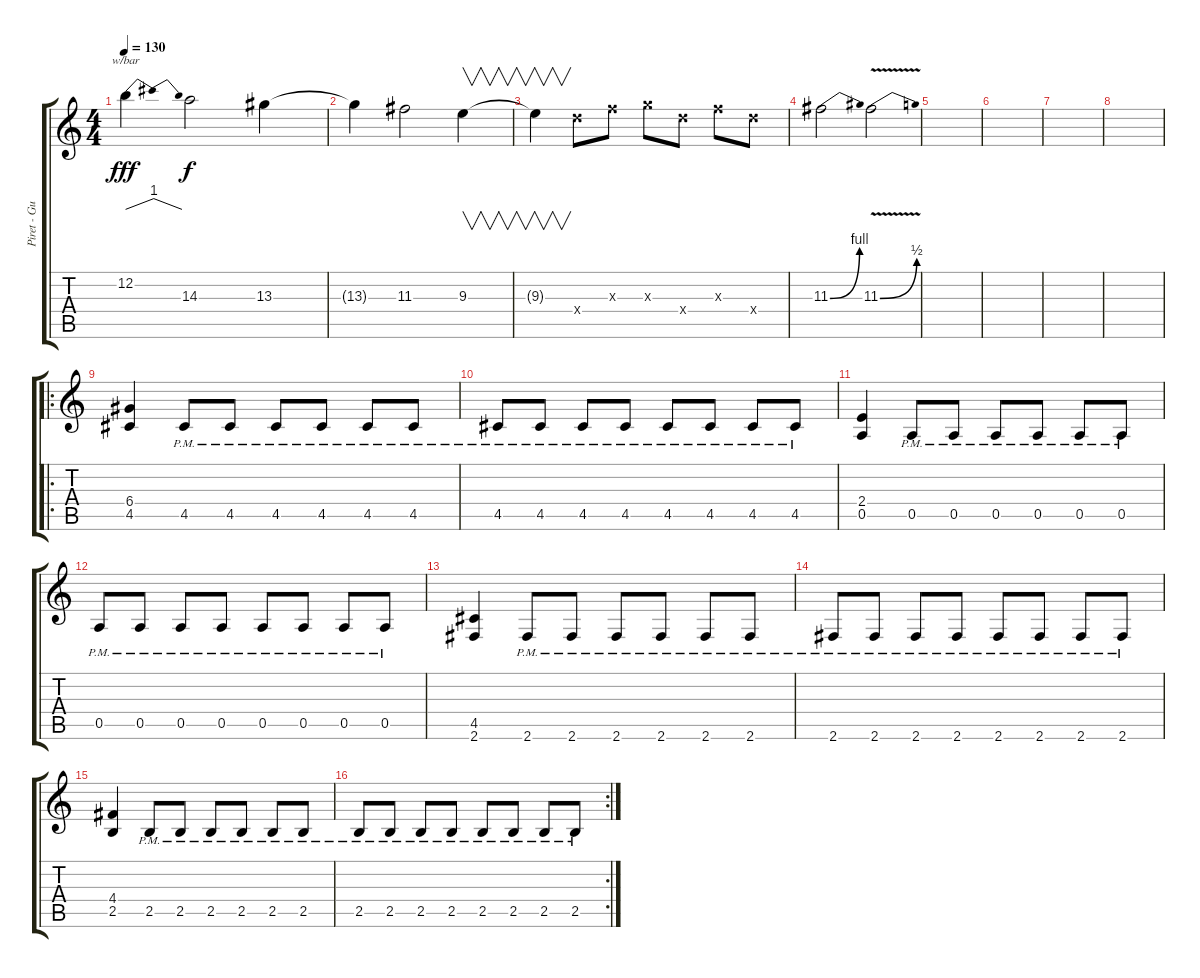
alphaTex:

\track ("Piret - Guitar" "Piret - Gu") {instrument distortionguitar}
\staff {score tabs}
\tuning (E4 B3 G3 D3 A2 E2) {hide}
\ts (4 4)
\tempo 130
\clef g2
\ks c
12.2.4{tbe (dip default 0 0 30 4 60 0) dy fff} 14.3.2{dy f} 13.3.4 |
13.3{t}.4 11.3.2 9.3.4{v} |
9.3{t}.4{v} 12.4{x}.8 10.3{x}.8 12.3{x}.8 12.4{x}.8 10.3{x}.8 12.4{x}.8 |
11.3{be (bend 0 0 60 4)}.2 11.3{be (bend 0 0 60 2) v}.2 |
|
|
|
|
\ro
(6.4 4.5).4 4.5{pm}.8 4.5{pm}.8 4.5{pm}.8 4.5{pm}.8 4.5{pm}.8 4.5{pm}.8 |
4.5{pm}.8 4.5{pm}.8 4.5{pm}.8 4.5{pm}.8 4.5{pm}.8 4.5{pm}.8 4.5{pm}.8 4.5{pm}.8 |
(2.4 0.5).4 0.5{pm}.8 0.5{pm}.8 0.5{pm}.8 0.5{pm}.8 0.5{pm}.8 0.5{pm}.8 |
0.5{pm}.8 0.5{pm}.8 0.5{pm}.8 0.5{pm}.8 0.5{pm}.8 0.5{pm}.8 0.5{pm}.8 0.5{pm}.8 |
(4.5 2.6).4 2.6{pm}.8 2.6{pm}.8 2.6{pm}.8 2.6{pm}.8 2.6{pm}.8 2.6{pm}.8 |
2.6{pm}.8 2.6{pm}.8 2.6{pm}.8 2.6{pm}.8 2.6{pm}.8 2.6{pm}.8 2.6{pm}.8 2.6{pm}.8 |
(4.4 2.5).4 2.5{pm}.8 2.5{pm}.8 2.5{pm}.8 2.5{pm}.8 2.5{pm}.8 2.5{pm}.8 |
\rc 2
2.5{pm}.8 2.5{pm}.8 2.5{pm}.8 2.5{pm}.8 2.5{pm}.8 2.5{pm}.8 2.5{pm}.8 2.5{pm}.8
